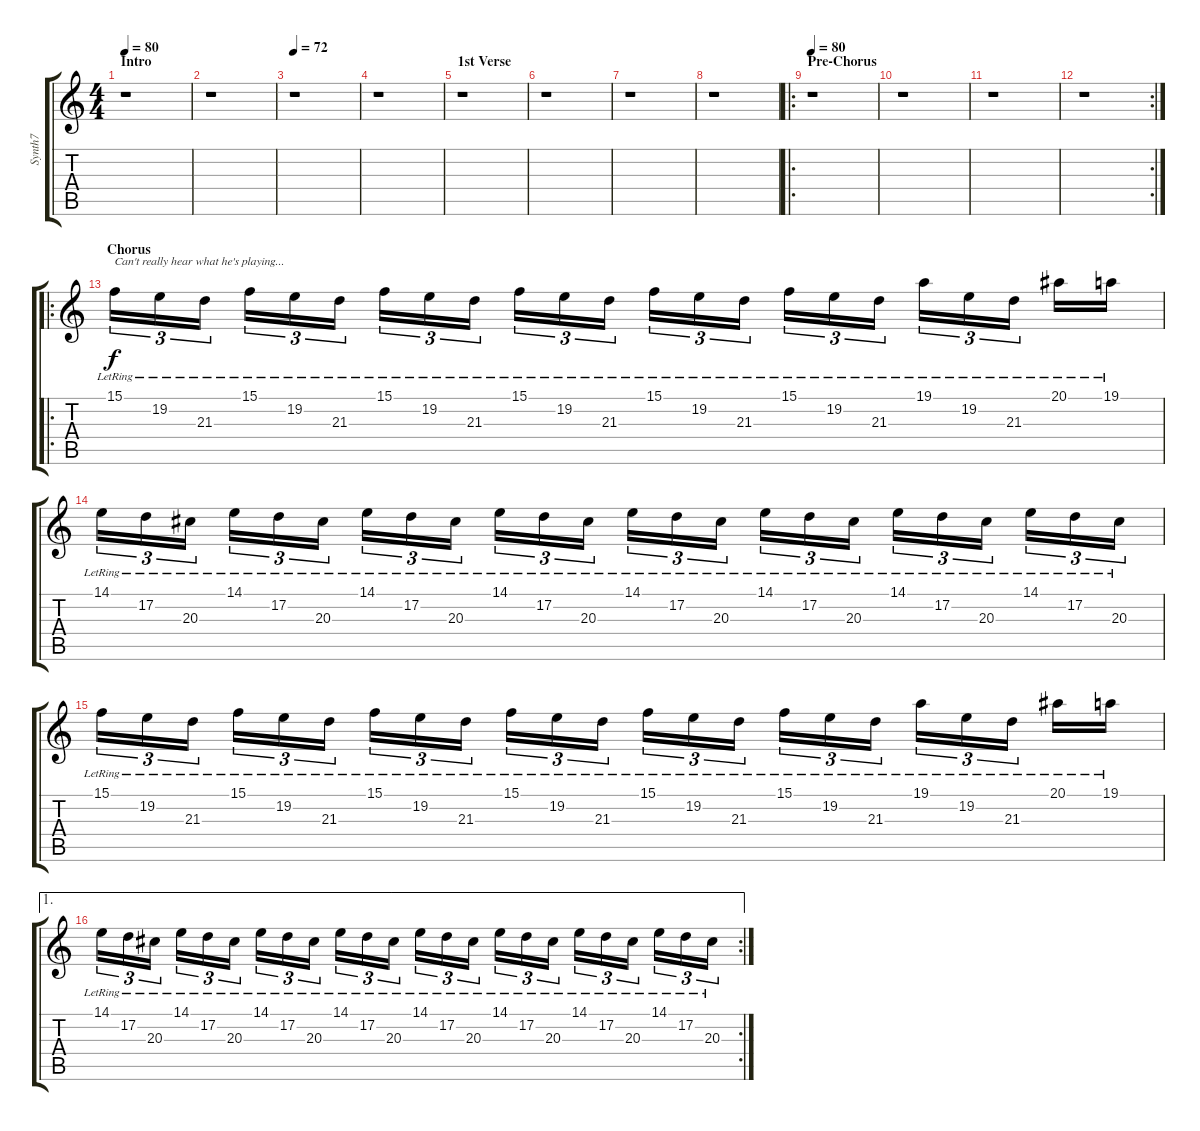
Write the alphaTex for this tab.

\track ("Synth7" "Synth7") {instrument harpsichord}
\staff {score tabs}
\tuning (D4 A3 F3 C3 G2 D2) {hide}
\ts (4 4)
\section ("" "Intro")
\tempo 80
\tempo 72
\tempo 80
\clef g2
\ks c
r.1{dy f instrument harpsichord} |
r.1 |
\tempo 72
r.1 |
r.1 |
\section ("" "1st Verse")
r.1 |
r.1 |
r.1 |
r.1 |
\ro
\section ("" "Pre-Chorus")
\tempo 80
r.1 |
r.1 |
r.1 |
\rc 2
r.1 |
\ro
\section ("" "Chorus")
15.1{lr}.16{tu (3 2) txt "Can't really hear what he's playing..." volume 11} 19.2{lr}.16{tu (3 2)} 21.3{lr}.16{tu (3 2)} 15.1{lr}.16{tu (3 2)} 19.2{lr}.16{tu (3 2)} 21.3{lr}.16{tu (3 2)} 15.1{lr}.16{tu (3 2)} 19.2{lr}.16{tu (3 2)} 21.3{lr}.16{tu (3 2)} 15.1{lr}.16{tu (3 2)} 19.2{lr}.16{tu (3 2)} 21.3{lr}.16{tu (3 2)} 15.1{lr}.16{tu (3 2)} 19.2{lr}.16{tu (3 2)} 21.3{lr}.16{tu (3 2)} 15.1{lr}.16{tu (3 2)} 19.2{lr}.16{tu (3 2)} 21.3{lr}.16{tu (3 2)} 19.1{lr}.16{tu (3 2)} 19.2{lr}.16{tu (3 2)} 21.3{lr}.16{tu (3 2)} 20.1{lr}.16 19.1{lr}.16 |
14.1{lr}.16{tu (3 2)} 17.2{lr}.16{tu (3 2)} 20.3{lr}.16{tu (3 2)} 14.1{lr}.16{tu (3 2)} 17.2{lr}.16{tu (3 2)} 20.3{lr}.16{tu (3 2)} 14.1{lr}.16{tu (3 2)} 17.2{lr}.16{tu (3 2)} 20.3{lr}.16{tu (3 2)} 14.1{lr}.16{tu (3 2)} 17.2{lr}.16{tu (3 2)} 20.3{lr}.16{tu (3 2)} 14.1{lr}.16{tu (3 2)} 17.2{lr}.16{tu (3 2)} 20.3{lr}.16{tu (3 2)} 14.1{lr}.16{tu (3 2)} 17.2{lr}.16{tu (3 2)} 20.3{lr}.16{tu (3 2)} 14.1{lr}.16{tu (3 2)} 17.2{lr}.16{tu (3 2)} 20.3{lr}.16{tu (3 2)} 14.1{lr}.16{tu (3 2)} 17.2{lr}.16{tu (3 2)} 20.3{lr}.16{tu (3 2)} |
15.1{lr}.16{tu (3 2)} 19.2{lr}.16{tu (3 2)} 21.3{lr}.16{tu (3 2)} 15.1{lr}.16{tu (3 2)} 19.2{lr}.16{tu (3 2)} 21.3{lr}.16{tu (3 2)} 15.1{lr}.16{tu (3 2)} 19.2{lr}.16{tu (3 2)} 21.3{lr}.16{tu (3 2)} 15.1{lr}.16{tu (3 2)} 19.2{lr}.16{tu (3 2)} 21.3{lr}.16{tu (3 2)} 15.1{lr}.16{tu (3 2)} 19.2{lr}.16{tu (3 2)} 21.3{lr}.16{tu (3 2)} 15.1{lr}.16{tu (3 2)} 19.2{lr}.16{tu (3 2)} 21.3{lr}.16{tu (3 2)} 19.1{lr}.16{tu (3 2)} 19.2{lr}.16{tu (3 2)} 21.3{lr}.16{tu (3 2)} 20.1{lr}.16 19.1{lr}.16 |
\ae 1
\rc 2
14.1{lr}.16{tu (3 2)} 17.2{lr}.16{tu (3 2)} 20.3{lr}.16{tu (3 2)} 14.1{lr}.16{tu (3 2)} 17.2{lr}.16{tu (3 2)} 20.3{lr}.16{tu (3 2)} 14.1{lr}.16{tu (3 2)} 17.2{lr}.16{tu (3 2)} 20.3{lr}.16{tu (3 2)} 14.1{lr}.16{tu (3 2)} 17.2{lr}.16{tu (3 2)} 20.3{lr}.16{tu (3 2)} 14.1{lr}.16{tu (3 2)} 17.2{lr}.16{tu (3 2)} 20.3{lr}.16{tu (3 2)} 14.1{lr}.16{tu (3 2)} 17.2{lr}.16{tu (3 2)} 20.3{lr}.16{tu (3 2)} 14.1{lr}.16{tu (3 2)} 17.2{lr}.16{tu (3 2)} 20.3{lr}.16{tu (3 2)} 14.1{lr}.16{tu (3 2)} 17.2{lr}.16{tu (3 2)} 20.3{lr}.16{tu (3 2)}
